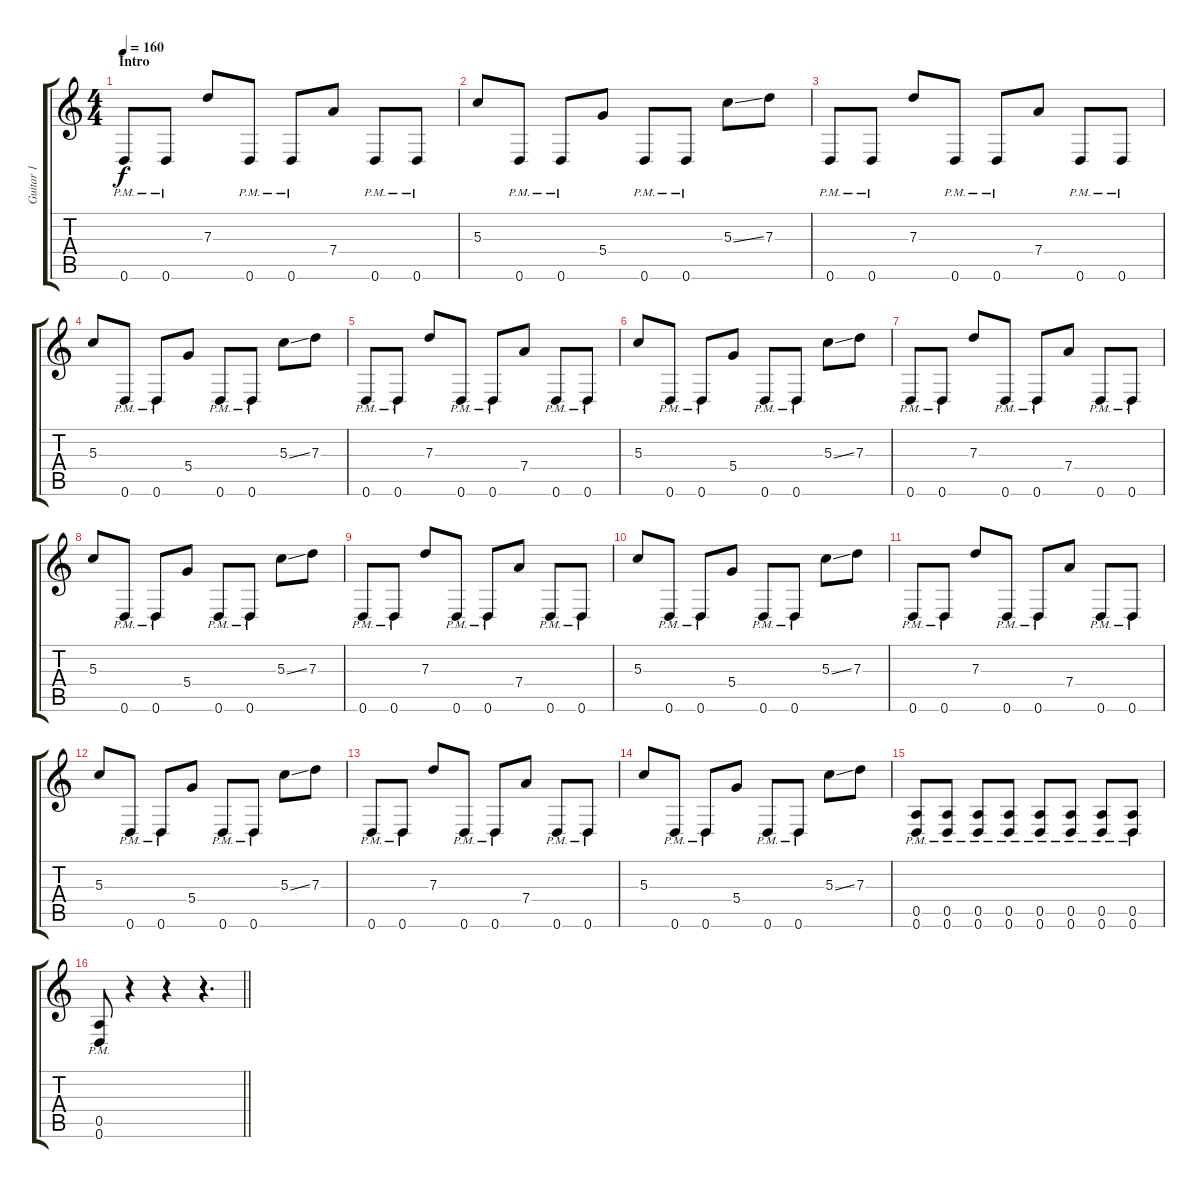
\track ("Guitar 1" "Guitar 1") {instrument distortionguitar}
\staff {score tabs}
\tuning (E4 B3 G3 D3 A2 D2) {hide}
\ts (4 4)
\section ("" "Intro")
\tempo 160
\clef g2
\ks c
0.6{pm}.8{dy f instrument distortionguitar} 0.6{pm}.8 7.3.8 0.6{pm}.8 0.6{pm}.8 7.4.8 0.6{pm}.8 0.6{pm}.8 |
5.3.8 0.6{pm}.8 0.6{pm}.8 5.4.8 0.6{pm}.8 0.6{pm}.8 5.3{ss}.8 7.3.8 |
0.6{pm}.8 0.6{pm}.8 7.3.8 0.6{pm}.8 0.6{pm}.8 7.4.8 0.6{pm}.8 0.6{pm}.8 |
5.3.8 0.6{pm}.8 0.6{pm}.8 5.4.8 0.6{pm}.8 0.6{pm}.8 5.3{ss}.8 7.3.8 |
0.6{pm}.8 0.6{pm}.8 7.3.8 0.6{pm}.8 0.6{pm}.8 7.4.8 0.6{pm}.8 0.6{pm}.8 |
5.3.8 0.6{pm}.8 0.6{pm}.8 5.4.8 0.6{pm}.8 0.6{pm}.8 5.3{ss}.8 7.3.8 |
0.6{pm}.8 0.6{pm}.8 7.3.8 0.6{pm}.8 0.6{pm}.8 7.4.8 0.6{pm}.8 0.6{pm}.8 |
5.3.8 0.6{pm}.8 0.6{pm}.8 5.4.8 0.6{pm}.8 0.6{pm}.8 5.3{ss}.8 7.3.8 |
0.6{pm}.8 0.6{pm}.8 7.3.8 0.6{pm}.8 0.6{pm}.8 7.4.8 0.6{pm}.8 0.6{pm}.8 |
5.3.8 0.6{pm}.8 0.6{pm}.8 5.4.8 0.6{pm}.8 0.6{pm}.8 5.3{ss}.8 7.3.8 |
0.6{pm}.8 0.6{pm}.8 7.3.8 0.6{pm}.8 0.6{pm}.8 7.4.8 0.6{pm}.8 0.6{pm}.8 |
5.3.8 0.6{pm}.8 0.6{pm}.8 5.4.8 0.6{pm}.8 0.6{pm}.8 5.3{ss}.8 7.3.8 |
0.6{pm}.8 0.6{pm}.8 7.3.8 0.6{pm}.8 0.6{pm}.8 7.4.8 0.6{pm}.8 0.6{pm}.8 |
5.3.8 0.6{pm}.8 0.6{pm}.8 5.4.8 0.6{pm}.8 0.6{pm}.8 5.3{ss}.8 7.3.8 |
(0.5{pm} 0.6{pm}).8 (0.5{pm} 0.6{pm}).8 (0.5{pm} 0.6{pm}).8 (0.5{pm} 0.6{pm}).8 (0.5{pm} 0.6{pm}).8 (0.5{pm} 0.6{pm}).8 (0.5{pm} 0.6{pm}).8 (0.5{pm} 0.6{pm}).8 |
\barLineRight lightlight
(0.5{pm} 0.6{pm}).8 r.4 r.4 r.4{d}
